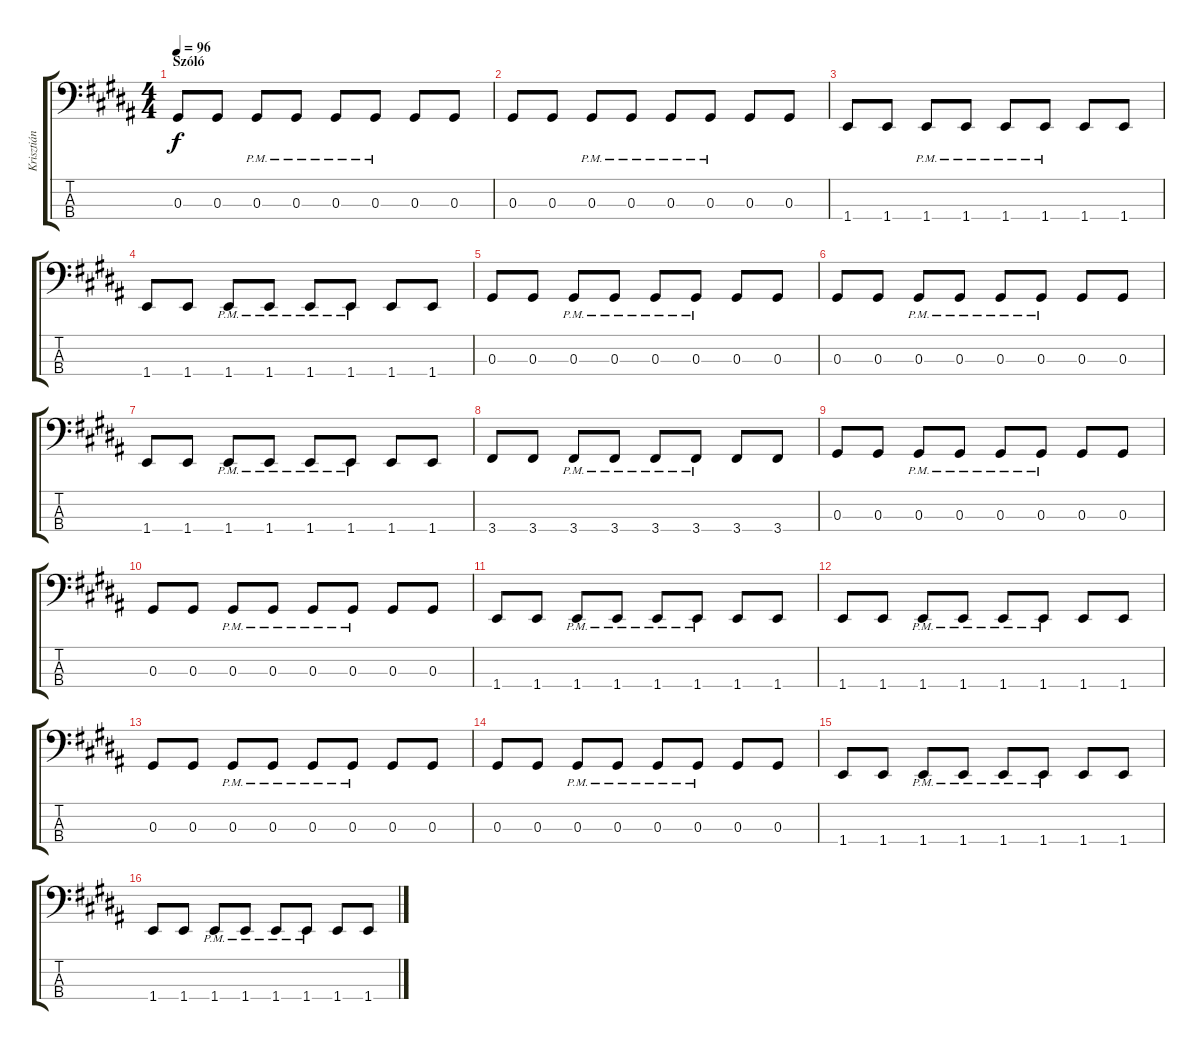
\track ("Krisztián" "Krisztián") {instrument electricbassfinger}
\staff {score tabs}
\tuning (Gb2 Db2 Ab1 Eb1) {hide}
\ts (4 4)
\section ("" "Szóló")
\tempo 96
\clef f4
\ks g#minor
0.3.8{dy f} 0.3.8 0.3{pm}.8 0.3{pm}.8 0.3{pm}.8 0.3{pm}.8 0.3.8 0.3.8 |
0.3.8 0.3.8 0.3{pm}.8 0.3{pm}.8 0.3{pm}.8 0.3{pm}.8 0.3.8 0.3.8 |
1.4.8 1.4.8 1.4{pm}.8 1.4{pm}.8 1.4{pm}.8 1.4{pm}.8 1.4.8 1.4.8 |
1.4.8 1.4.8 1.4{pm}.8 1.4{pm}.8 1.4{pm}.8 1.4{pm}.8 1.4.8 1.4.8 |
0.3.8 0.3.8 0.3{pm}.8 0.3{pm}.8 0.3{pm}.8 0.3{pm}.8 0.3.8 0.3.8 |
0.3.8 0.3.8 0.3{pm}.8 0.3{pm}.8 0.3{pm}.8 0.3{pm}.8 0.3.8 0.3.8 |
1.4.8 1.4.8 1.4{pm}.8 1.4{pm}.8 1.4{pm}.8 1.4{pm}.8 1.4.8 1.4.8 |
3.4.8 3.4.8 3.4{pm}.8 3.4{pm}.8 3.4{pm}.8 3.4{pm}.8 3.4.8 3.4.8 |
0.3.8 0.3.8 0.3{pm}.8 0.3{pm}.8 0.3{pm}.8 0.3{pm}.8 0.3.8 0.3.8 |
0.3.8 0.3.8 0.3{pm}.8 0.3{pm}.8 0.3{pm}.8 0.3{pm}.8 0.3.8 0.3.8 |
1.4.8 1.4.8 1.4{pm}.8 1.4{pm}.8 1.4{pm}.8 1.4{pm}.8 1.4.8 1.4.8 |
1.4.8 1.4.8 1.4{pm}.8 1.4{pm}.8 1.4{pm}.8 1.4{pm}.8 1.4.8 1.4.8 |
0.3.8 0.3.8 0.3{pm}.8 0.3{pm}.8 0.3{pm}.8 0.3{pm}.8 0.3.8 0.3.8 |
0.3.8 0.3.8 0.3{pm}.8 0.3{pm}.8 0.3{pm}.8 0.3{pm}.8 0.3.8 0.3.8 |
1.4.8 1.4.8 1.4{pm}.8 1.4{pm}.8 1.4{pm}.8 1.4{pm}.8 1.4.8 1.4.8 |
1.4.8 1.4.8 1.4{pm}.8 1.4{pm}.8 1.4{pm}.8 1.4{pm}.8 1.4.8 1.4.8
